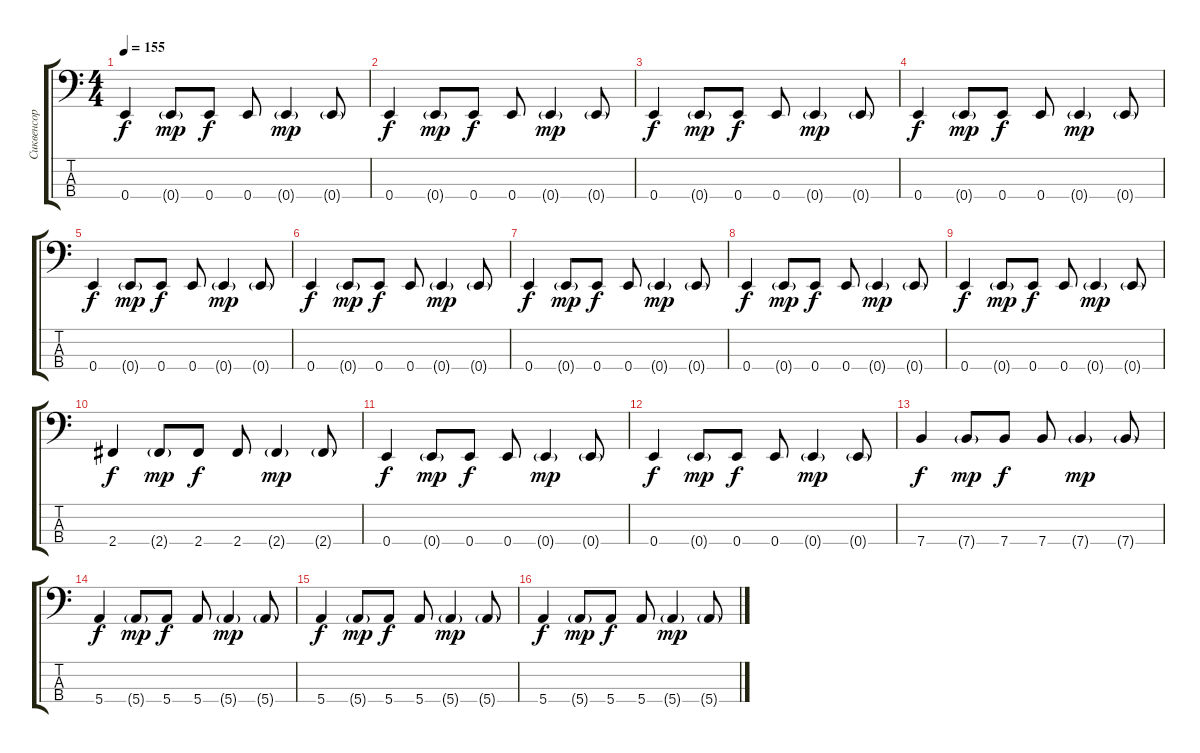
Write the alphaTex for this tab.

\track ("Сиквенсор" "Сиквенсор") {instrument synthbass1}
\staff {score tabs}
\tuning (G2 D2 A1 E1) {hide}
\ts (4 4)
\tempo 155
\clef f4
\ks c
0.4.4{dy f} 0.4{g}.8{dy mp} 0.4.8{dy f} 0.4.8 0.4{g}.4{dy mp} 0.4{g}.8 |
0.4.4{dy f} 0.4{g}.8{dy mp} 0.4.8{dy f} 0.4.8 0.4{g}.4{dy mp} 0.4{g}.8 |
0.4.4{dy f} 0.4{g}.8{dy mp} 0.4.8{dy f} 0.4.8 0.4{g}.4{dy mp} 0.4{g}.8 |
0.4.4{dy f} 0.4{g}.8{dy mp} 0.4.8{dy f} 0.4.8 0.4{g}.4{dy mp} 0.4{g}.8 |
0.4.4{dy f} 0.4{g}.8{dy mp} 0.4.8{dy f} 0.4.8 0.4{g}.4{dy mp} 0.4{g}.8 |
0.4.4{dy f} 0.4{g}.8{dy mp} 0.4.8{dy f} 0.4.8 0.4{g}.4{dy mp} 0.4{g}.8 |
0.4.4{dy f} 0.4{g}.8{dy mp} 0.4.8{dy f} 0.4.8 0.4{g}.4{dy mp} 0.4{g}.8 |
0.4.4{dy f} 0.4{g}.8{dy mp} 0.4.8{dy f} 0.4.8 0.4{g}.4{dy mp} 0.4{g}.8 |
0.4.4{dy f} 0.4{g}.8{dy mp} 0.4.8{dy f} 0.4.8 0.4{g}.4{dy mp} 0.4{g}.8 |
2.4.4{dy f} 2.4{g}.8{dy mp} 2.4.8{dy f} 2.4.8 2.4{g}.4{dy mp} 2.4{g}.8 |
0.4.4{dy f} 0.4{g}.8{dy mp} 0.4.8{dy f} 0.4.8 0.4{g}.4{dy mp} 0.4{g}.8 |
0.4.4{dy f} 0.4{g}.8{dy mp} 0.4.8{dy f} 0.4.8 0.4{g}.4{dy mp} 0.4{g}.8 |
7.4.4{dy f} 7.4{g}.8{dy mp} 7.4.8{dy f} 7.4.8 7.4{g}.4{dy mp} 7.4{g}.8 |
5.4.4{dy f} 5.4{g}.8{dy mp} 5.4.8{dy f} 5.4.8 5.4{g}.4{dy mp} 5.4{g}.8 |
5.4.4{dy f} 5.4{g}.8{dy mp} 5.4.8{dy f} 5.4.8 5.4{g}.4{dy mp} 5.4{g}.8 |
5.4.4{dy f} 5.4{g}.8{dy mp} 5.4.8{dy f} 5.4.8 5.4{g}.4{dy mp} 5.4{g}.8
